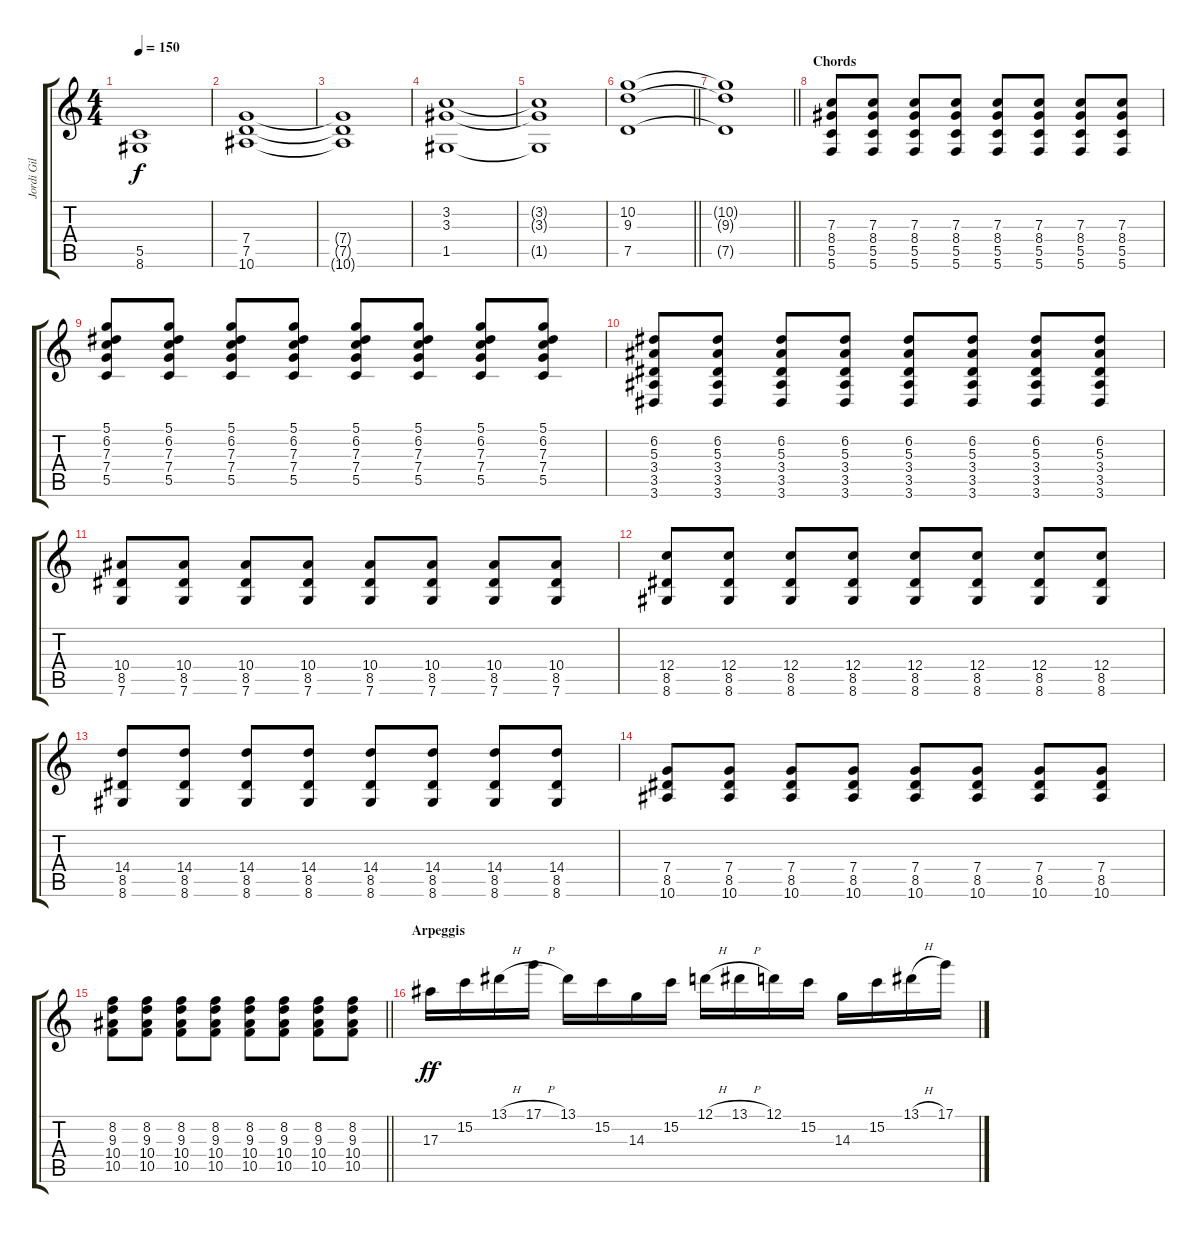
\track ("Jordi Gil" "Jordi Gil") {instrument overdrivenguitar}
\staff {score tabs}
\tuning (D4 A3 F3 C3 G2 C2) {hide}
\ts (4 4)
\tempo 150
\clef g2
\ks c
(5.5{t} 8.6{t}).1{dy f} |
(7.4 7.5 10.6).1 |
(7.4{t} 7.5{t} 10.6{t}).1 |
(3.2 3.3 1.5).1 |
(3.2{t} 3.3{t} 1.5{t}).1 |
\barLineRight lightlight
(10.2 9.3 7.5).1 |
\barLineRight lightlight
(10.2{t} 9.3{t} 7.5{t}).1 |
\section ("" "Chords")
(7.3 8.4 5.5 5.6).8{volume 12 balance 1} (7.3 8.4 5.5 5.6).8 (7.3 8.4 5.5 5.6).8 (7.3 8.4 5.5 5.6).8 (7.3 8.4 5.5 5.6).8 (7.3 8.4 5.5 5.6).8 (7.3 8.4 5.5 5.6).8 (7.3 8.4 5.5 5.6).8 |
(5.1 6.2 7.3 7.4 5.5).8 (5.1 6.2 7.3 7.4 5.5).8 (5.1 6.2 7.3 7.4 5.5).8 (5.1 6.2 7.3 7.4 5.5).8 (5.1 6.2 7.3 7.4 5.5).8 (5.1 6.2 7.3 7.4 5.5).8 (5.1 6.2 7.3 7.4 5.5).8 (5.1 6.2 7.3 7.4 5.5).8 |
(6.2 5.3 3.4 3.5 3.6).8 (6.2 5.3 3.4 3.5 3.6).8 (6.2 5.3 3.4 3.5 3.6).8 (6.2 5.3 3.4 3.5 3.6).8 (6.2 5.3 3.4 3.5 3.6).8 (6.2 5.3 3.4 3.5 3.6).8 (6.2 5.3 3.4 3.5 3.6).8 (6.2 5.3 3.4 3.5 3.6).8 |
(10.4 8.5 7.6).8 (10.4 8.5 7.6).8 (10.4 8.5 7.6).8 (10.4 8.5 7.6).8 (10.4 8.5 7.6).8 (10.4 8.5 7.6).8 (10.4 8.5 7.6).8 (10.4 8.5 7.6).8 |
(12.4 8.5 8.6).8 (12.4 8.5 8.6).8 (12.4 8.5 8.6).8 (12.4 8.5 8.6).8 (12.4 8.5 8.6).8 (12.4 8.5 8.6).8 (12.4 8.5 8.6).8 (12.4 8.5 8.6).8 |
(14.4 8.5 8.6).8 (14.4 8.5 8.6).8 (14.4 8.5 8.6).8 (14.4 8.5 8.6).8 (14.4 8.5 8.6).8 (14.4 8.5 8.6).8 (14.4 8.5 8.6).8 (14.4 8.5 8.6).8 |
(7.4 8.5 10.6).8 (7.4 8.5 10.6).8 (7.4 8.5 10.6).8 (7.4 8.5 10.6).8 (7.4 8.5 10.6).8 (7.4 8.5 10.6).8 (7.4 8.5 10.6).8 (7.4 8.5 10.6).8 |
\barLineRight lightlight
(8.2 9.3 10.4 10.5).8 (8.2 9.3 10.4 10.5).8 (8.2 9.3 10.4 10.5).8 (8.2 9.3 10.4 10.5).8 (8.2 9.3 10.4 10.5).8 (8.2 9.3 10.4 10.5).8 (8.2 9.3 10.4 10.5).8 (8.2 9.3 10.4 10.5).8 |
\section ("" "Arpeggis")
17.3.16{dy ff volume 16} 15.2.16 13.1{h}.16 17.1{h}.16 13.1.16 15.2.16 14.3.16 15.2.16 12.1{h}.16 13.1{h}.16 12.1.16 15.2.16 14.3.16 15.2.16 13.1{h}.16 17.1{h}.16
